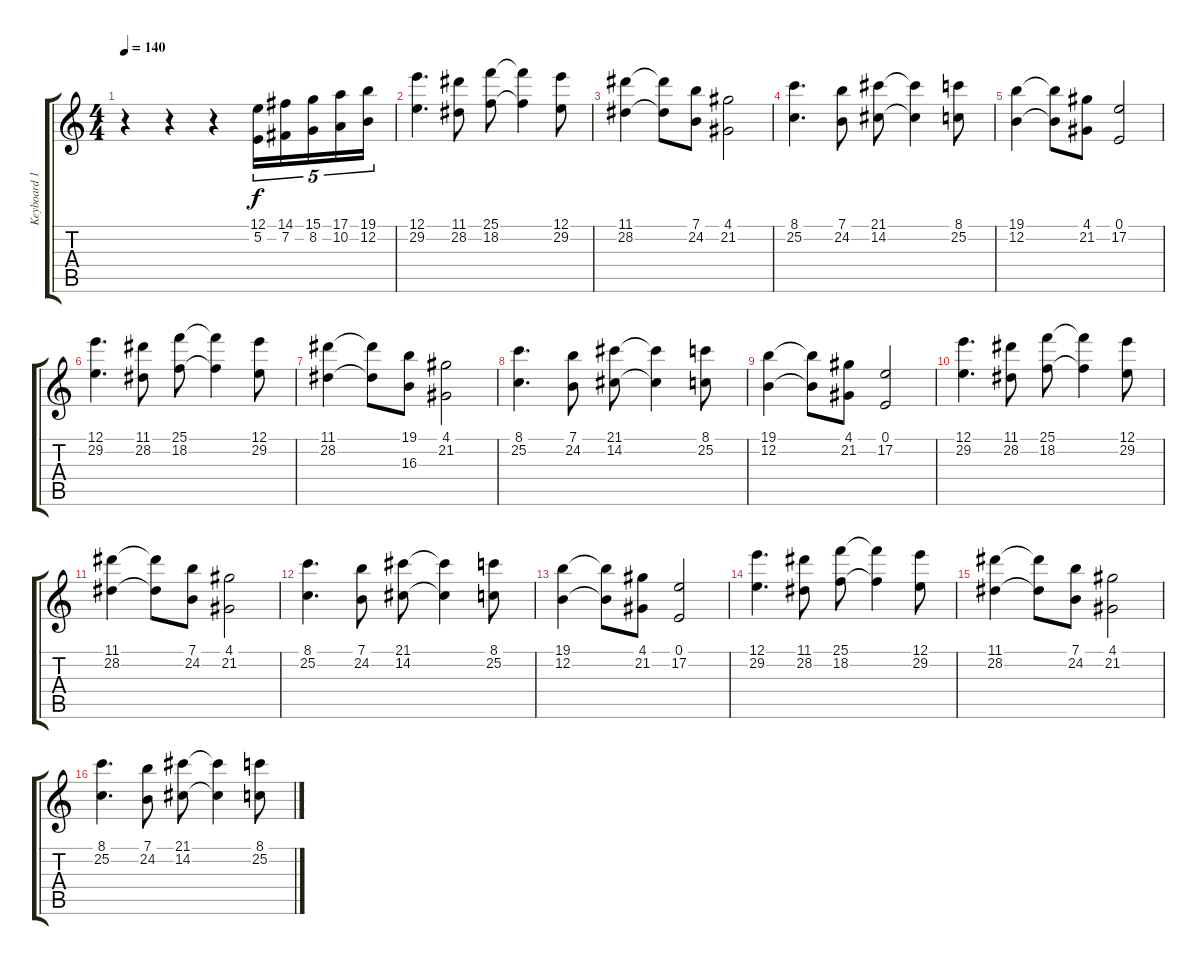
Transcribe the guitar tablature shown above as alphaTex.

\track ("Keyboard 1 - Mustis" "Keyboard 1") {instrument stringensemble1}
\staff {score tabs}
\tuning (E4 B3 G3 D3 A2 E2) {hide}
\ts (4 4)
\tempo 140
\clef g2
\ks c
r.4{dy f instrument stringensemble1} r.4 r.4 (12.1 5.2).16{tu (5 4)} (14.1 7.2).16{tu (5 4)} (15.1 8.2).16{tu (5 4)} (17.1 10.2).16{tu (5 4)} (19.1 12.2).16{tu (5 4)} |
(12.1 29.2).4{d} (11.1 28.2).8 (25.1 18.2).8 (25.1{t} 18.2{t}).4 (12.1 29.2).8 |
(11.1 28.2).4 (11.1{t} 28.2{t}).8 (7.1 24.2).8 (4.1 21.2).2 |
(8.1 25.2).4{d} (7.1 24.2).8 (21.1 14.2).8 (21.1{t} 14.2{t}).4 (8.1 25.2).8 |
(19.1 12.2).4 (19.1{t} 12.2{t}).8 (4.1 21.2).8 (0.1 17.2).2 |
(12.1 29.2).4{d} (11.1 28.2).8 (25.1 18.2).8 (25.1{t} 18.2{t}).4 (12.1 29.2).8 |
(11.1 28.2).4 (11.1{t} 28.2{t}).8 (19.1 16.3).8 (4.1 21.2).2 |
(8.1 25.2).4{d} (7.1 24.2).8 (21.1 14.2).8 (21.1{t} 14.2{t}).4 (8.1 25.2).8 |
(19.1 12.2).4 (19.1{t} 12.2{t}).8 (4.1 21.2).8 (0.1 17.2).2 |
(12.1 29.2).4{d} (11.1 28.2).8 (25.1 18.2).8 (25.1{t} 18.2{t}).4 (12.1 29.2).8 |
(11.1 28.2).4 (11.1{t} 28.2{t}).8 (7.1 24.2).8 (4.1 21.2).2 |
(8.1 25.2).4{d} (7.1 24.2).8 (21.1 14.2).8 (21.1{t} 14.2{t}).4 (8.1 25.2).8 |
(19.1 12.2).4 (19.1{t} 12.2{t}).8 (4.1 21.2).8 (0.1 17.2).2 |
(12.1 29.2).4{d} (11.1 28.2).8 (25.1 18.2).8 (25.1{t} 18.2{t}).4 (12.1 29.2).8 |
(11.1 28.2).4 (11.1{t} 28.2{t}).8 (7.1 24.2).8 (4.1 21.2).2 |
(8.1 25.2).4{d} (7.1 24.2).8 (21.1 14.2).8 (21.1{t} 14.2{t}).4 (8.1 25.2).8
